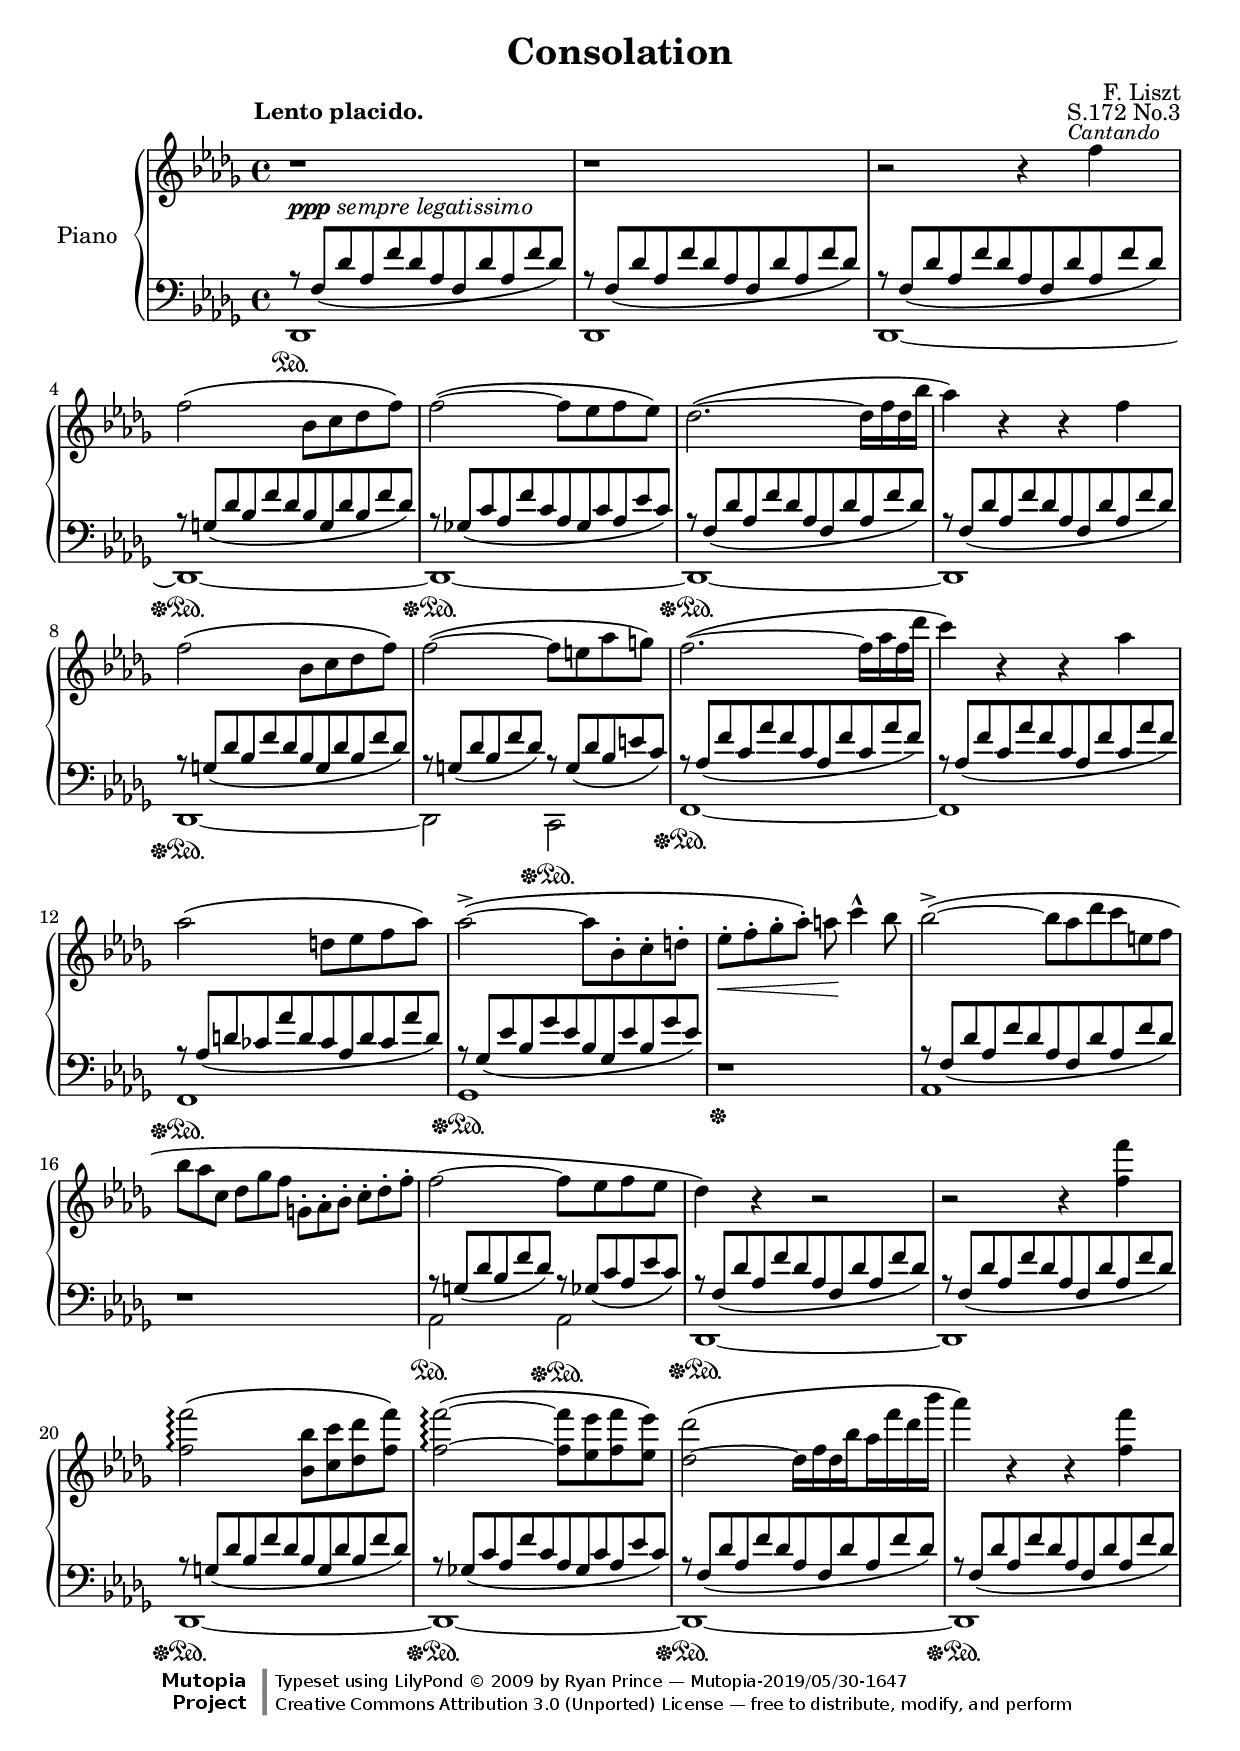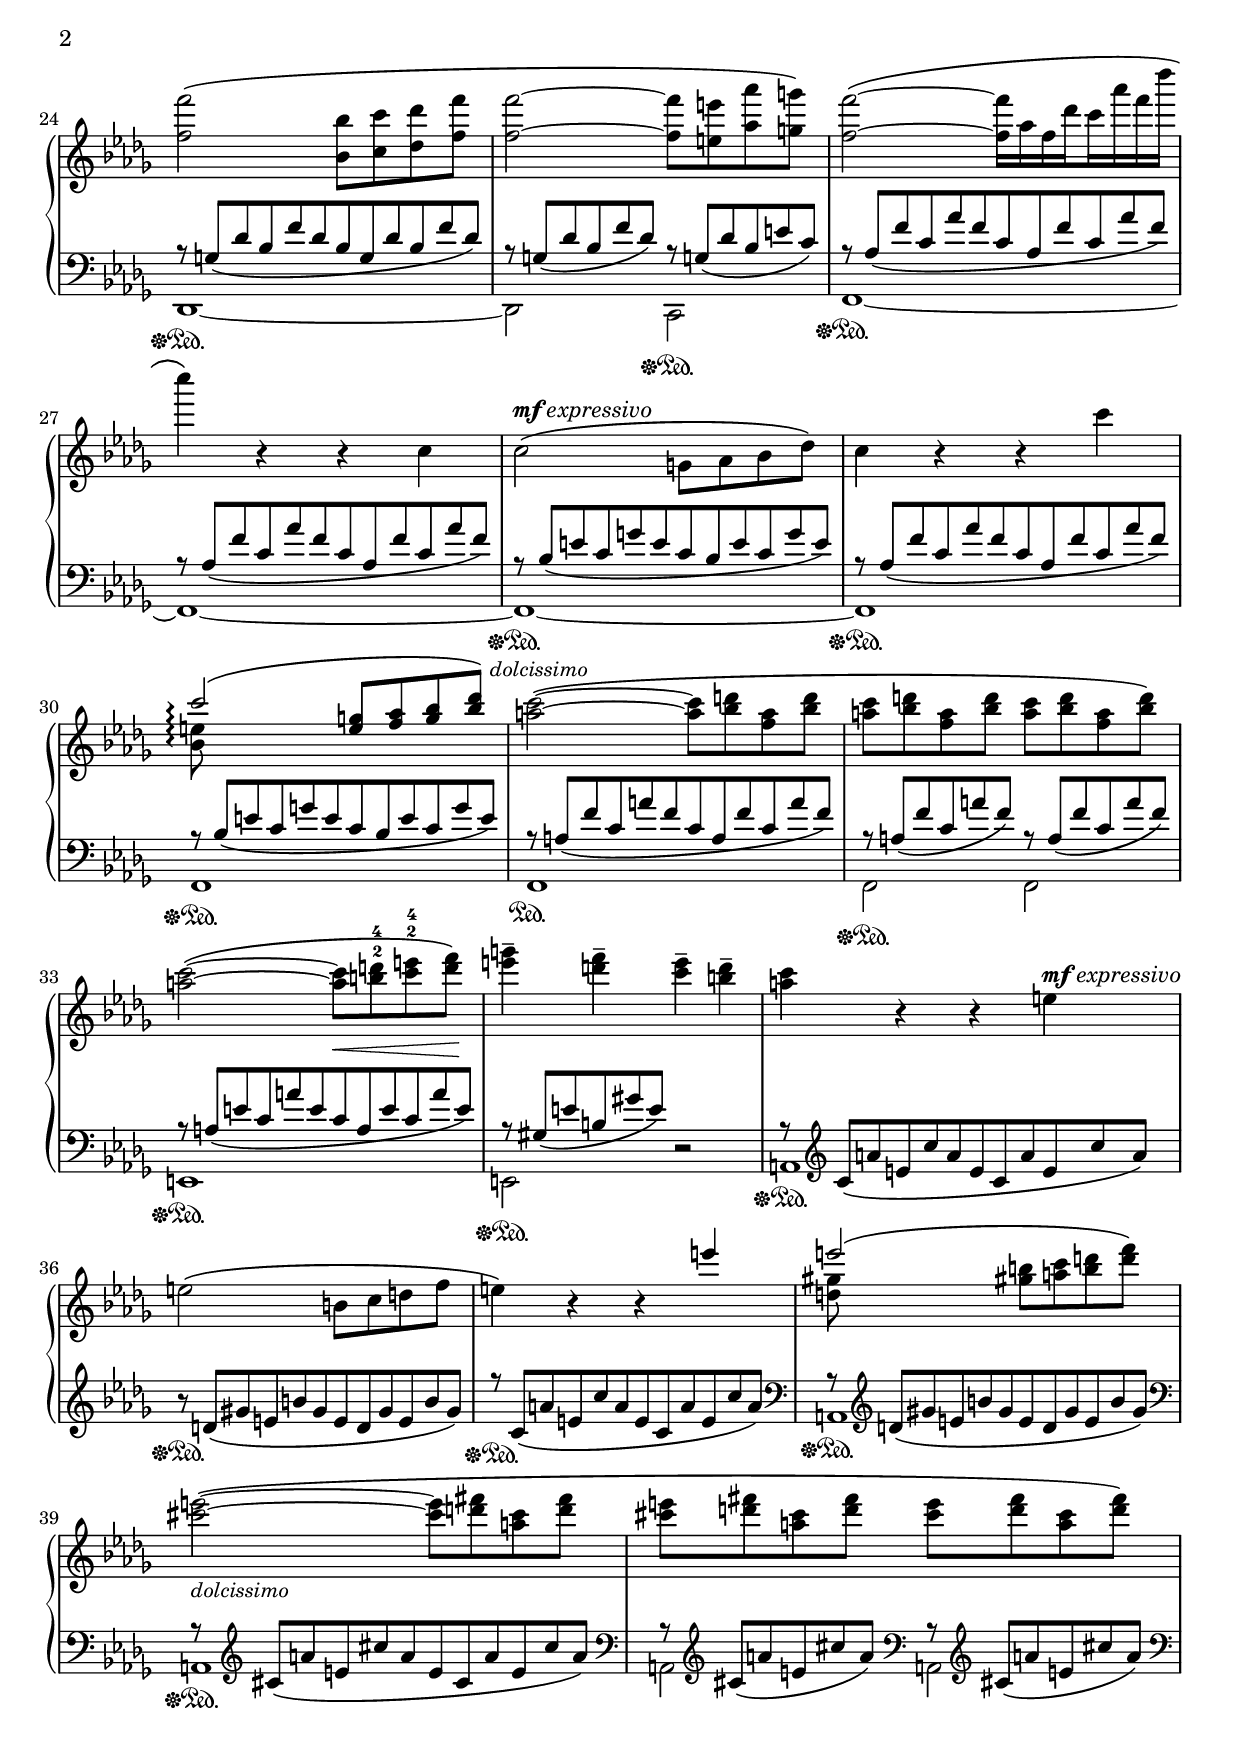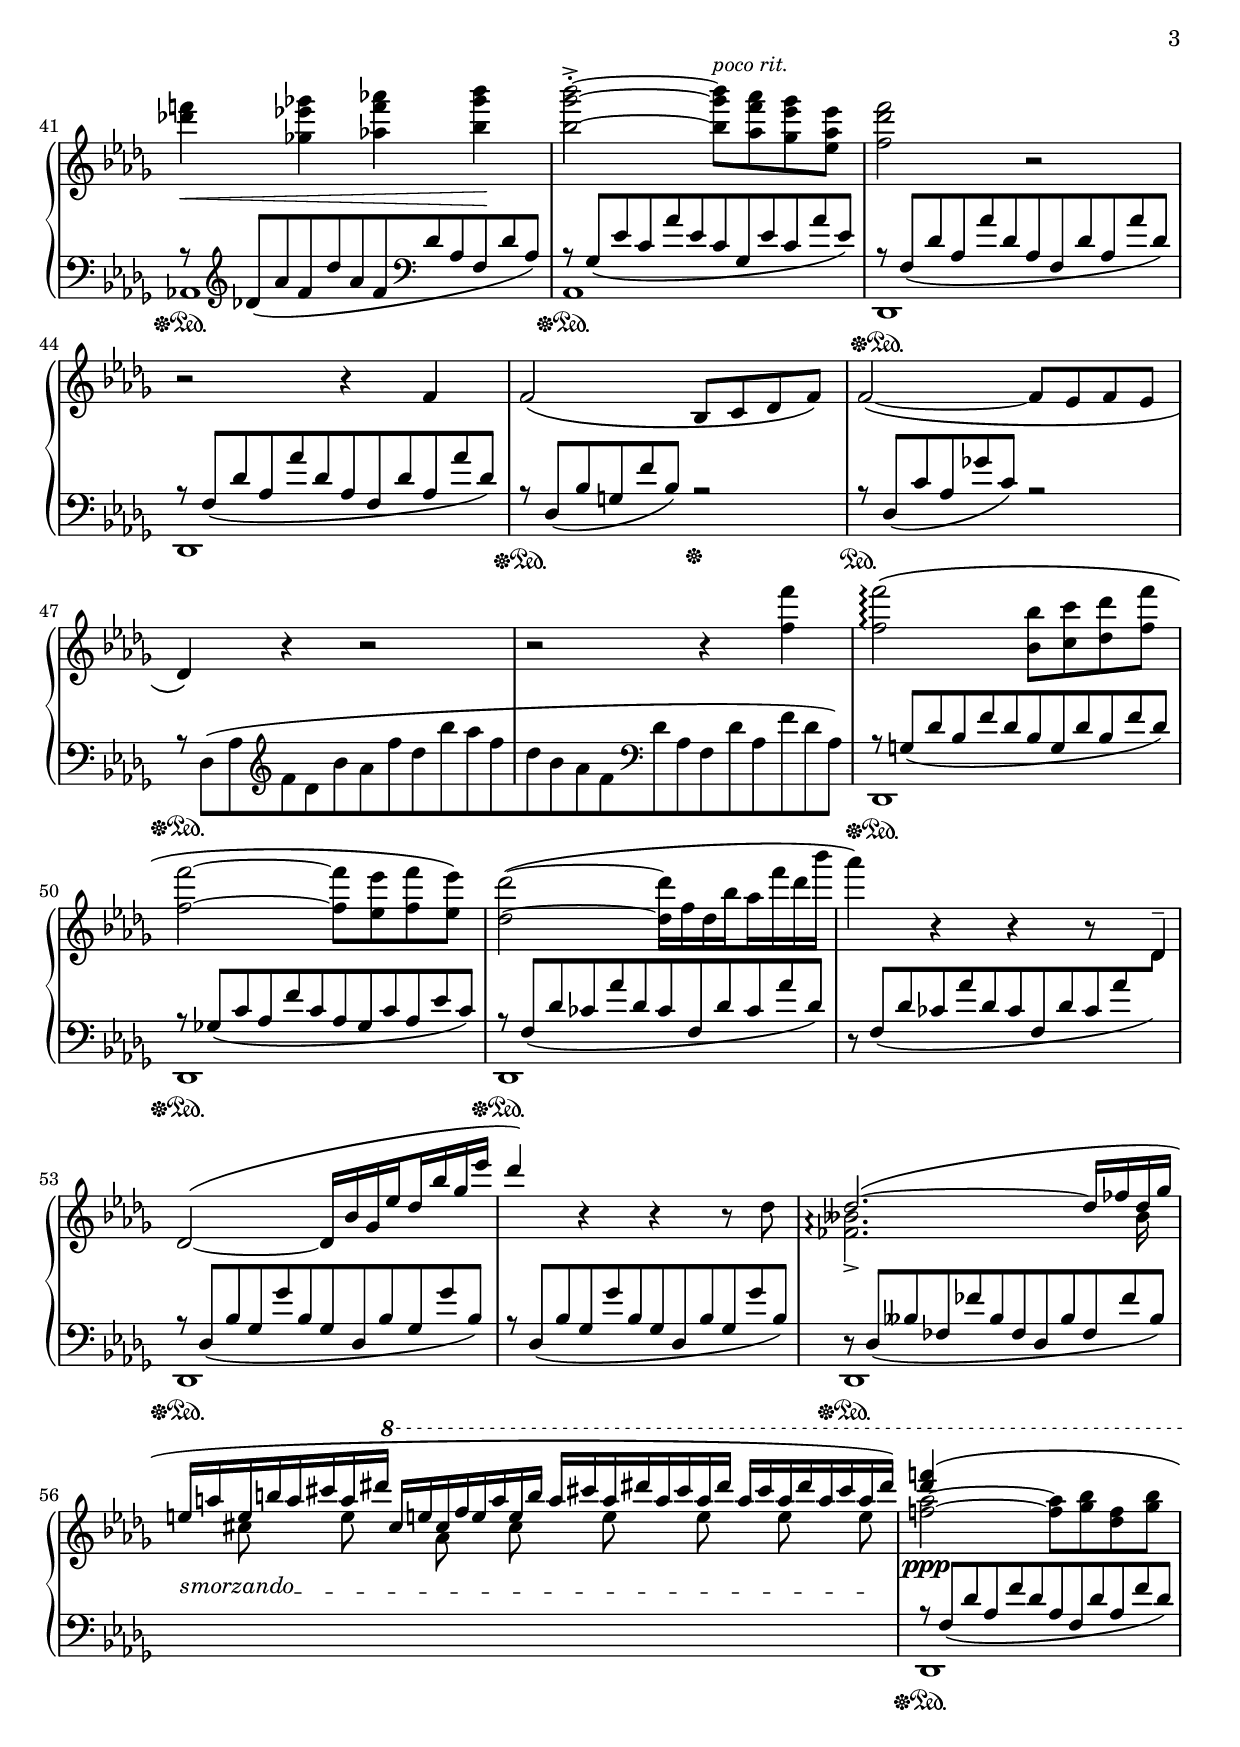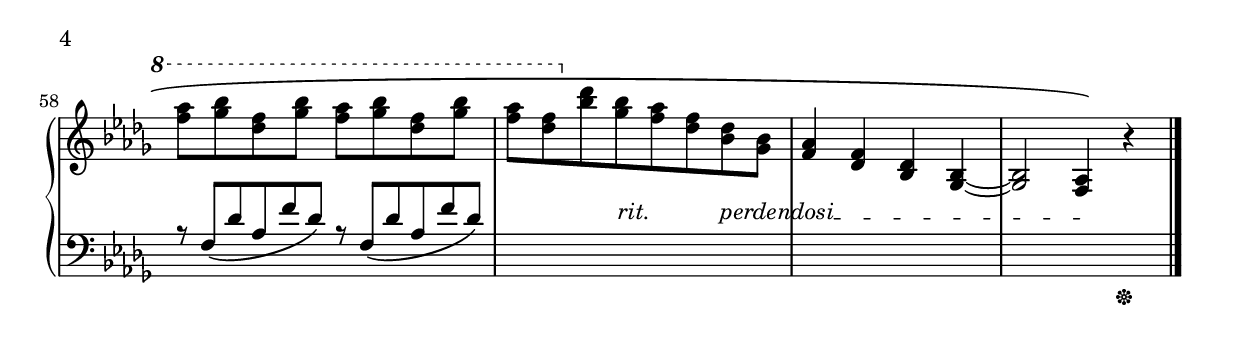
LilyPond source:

\version "2.18.0"

\header {

  title = "Consolation"
  composer = "F. Liszt"
  opus = "S.172 No.3"

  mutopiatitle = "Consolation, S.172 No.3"
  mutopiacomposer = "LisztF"
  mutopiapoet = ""
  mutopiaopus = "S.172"
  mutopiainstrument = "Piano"
  date = ""
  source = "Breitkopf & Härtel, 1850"
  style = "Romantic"
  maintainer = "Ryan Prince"
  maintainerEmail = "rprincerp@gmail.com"
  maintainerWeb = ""
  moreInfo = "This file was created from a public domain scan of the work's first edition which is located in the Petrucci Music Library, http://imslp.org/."

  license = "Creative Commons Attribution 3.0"
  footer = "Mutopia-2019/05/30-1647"
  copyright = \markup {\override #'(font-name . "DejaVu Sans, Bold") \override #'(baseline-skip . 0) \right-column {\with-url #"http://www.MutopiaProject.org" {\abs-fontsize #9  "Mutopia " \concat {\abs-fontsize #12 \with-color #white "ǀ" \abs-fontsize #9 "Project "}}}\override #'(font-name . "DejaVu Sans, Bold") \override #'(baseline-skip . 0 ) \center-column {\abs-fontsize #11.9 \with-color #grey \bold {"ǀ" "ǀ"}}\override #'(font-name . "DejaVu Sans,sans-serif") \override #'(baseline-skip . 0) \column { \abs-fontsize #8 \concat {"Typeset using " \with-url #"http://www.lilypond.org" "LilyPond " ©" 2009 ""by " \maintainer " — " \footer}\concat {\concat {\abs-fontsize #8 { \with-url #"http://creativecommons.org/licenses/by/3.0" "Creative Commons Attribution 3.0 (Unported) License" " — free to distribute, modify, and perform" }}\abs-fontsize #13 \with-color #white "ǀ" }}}
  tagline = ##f
}

\paper {
  system-count = #19		% this just fits the score into 4 pages, for both A4 and letter size
  }

\score {

\new PianoStaff <<

  \set PianoStaff.instrumentName = "Piano"
  \set PianoStaff.connectArpeggios = ##t
  \new Staff = "up" \relative c'' << { \time 4/4 \key des \major \clef treble \set subdivideBeams = ##t

    \stemDown b1\rest _\markup { \small \dynamic ppp \italic "sempre legatissimo" }		| % 1
    b1\rest											| % 2
    b2\rest b4\rest \once \override TextScript.extra-offset = #'(-2.0 . 0.0)f'
		^\markup { \small \italic "Cantando" }						| % 3
    f2\( bes,8 c des f\)									| % 4
    f2~\( f8 es f es\)										| % 5
    des2.~\( des16 f des bes'									| % 6
    aes4\) b,\rest b\rest f'									| % 7
    f2\( bes,8 c des f\)									| % 8
    f2~\( f8 e aes g\)										| % 9
    f2.~\( f16 aes f des'									| % 10
    c4\) b,\rest b\rest aes'									| % 11
    aes2\( d,8 es f aes\)									| % 12
    aes2~\(^> aes8 bes,-. c-. d-.								| % 13
    es-._\< f-. ges-. aes-.\) a\! c4^^ bes8							| % 14
    bes2~\(^> bes8*4/6[ aes des c e, f]								| % 15
    bes8*2/3[ aes c,] des[ ges f] g,-.[ aes-. bes-.] c-.[ des-. f-.]				| % 16
    f2~ f8 es f es										| % 17
    des4\) b\rest b2\rest									| % 18
    b\rest b4\rest <f' f'>									| % 19
    <f f'>2\arpeggio\( <bes, bes'>8 <c c'> <des des'> <f f'>\)					| % 20
    <f~ f'~>2\arpeggio\( <f f'>8 <es es'> <f f'> <es es'>\)					| % 21
    <des~ des'>2\( des16[ f des bes' aes f' des bes']						| % 22
    aes4\) b,,\rest b\rest <f' f'>								| % 23
    <f f'>2\( <bes, bes'>8 <c c'> <des des'> <f f'>						| % 24
    <f~ f'~>2 <f f'>8 <e e'> <aes aes'> <g g'>\)						| % 25
    <f~ f'~>2\( <f f'>16[ aes f des' c aes' f des']						| % 26
    c4\) b,,\rest b\rest c									| % 27
    c2\( g8[ aes bes des]\)									| % 28
    c4 b\rest b\rest c'										| % 29
    \stemUp c2\arpeggio\( <e, g>8[ <f aes> <g bes> <bes des>]\)					| % 30
    \stemDown <a~ c~>2\( <a c>8 <bes d> <f a> <bes d>						| % 31
    <a c> <bes d> <f a> <bes d> <a c> <bes d> <f a> <bes d>\)					| % 32
    <a~ c~>2\( <a c>8_\< <b^2 d^4> <c^2 e^4> <d f>\!\)						| % 33
    <e g>4-- <d f>-- <c e>-- <b d>--								| % 34
    <a c> b,\rest b\rest e									| % 35
    e2\( b8 c d f										| % 36
    e4\) b\rest b\rest \stemUp e'								| % 37
    e2\( \stemDown <gis,! b>8 <a c> <b d> <d f>\)						| % 38
    <cis~ e~>2\( <cis e>8 <d fis> <a cis> <d fis>						| % 39
    <cis e> <d fis> <a cis> <d fis> <cis e> <d fis> <a cis> <d fis>\)				| % 40
    <des! f!>4_\< <ges,! es'! ges!> <aes! f' aes!> <bes ges' bes>\!				| % 41
    <bes~ ges'~ bes~>2-.-> <bes ges' bes>8 ^\markup { \small \italic "poco rit." } <aes f' aes>
		<ges es' ges> <es aes es'>							| % 42
    <f des' f>2 b,\rest										| % 43
    \stemUp b\rest b4\rest f									| % 44
    f2_\( bes,8 c des f\)									| % 45
    f2_~_\( f8 es f es										| % 46
    des4\) b'4\rest b2\rest									| % 47
    \stemDown b2\rest b4\rest <f' f'>4								| % 48
    <f f'>2\(\arpeggio <bes, bes'>8 <c c'> <des des'> <f f'>					| % 49
    <f~ f'~>2 <f f'>8 <es es'> <f f'> <es es'>\)						| % 50
    <des~ des'~>2\( <des des'>16[ f des bes' aes f' des bes']					| % 51
    aes4\) b,,\rest b\rest b8*4/3\rest \stemUp des,4*1/3^-					| % 52
    des2_~^\( des16[ bes' ges es' des bes' ges es']						| % 53
    des4\) b,\rest b\rest b8\rest \stemDown des8						| % 54
    \stemUp des2.^~^\( des16 fes des ges							| % 55
    e16*1/2 a e b' a cis a dis \ottava #1 \set Staff.ottavation = #"8" cis e cis f e aes e bes'
		aes cis aes dis aes cis aes dis aes cis aes dis aes cis aes dis\)		| % 56
    <des f!>4\( s2.										| % 57
    \stemDown <f, aes>8 <ges bes> <des f> <ges bes> <f aes> <ges bes> <des f> <ges bes>		| % 58
    <f aes>[ <des f> \ottava #0 <bes des> <ges bes> <f aes> <des f> <bes des> <ges bes>]	| % 59
    \stemUp <f aes>4 <des f> <bes des> <ges_~ bes_~>						| % 60
    <ges bes>2 <f aes>4\) b'\rest							  \bar "|." % 61

  } \\ \relative c'' {

    \once \override TextScript.extra-offset = #'(-3.5 . 2.0) s1 ^\markup
		{ \bold "Lento placido." } 							| % 1
    s												| % 2
    s												| % 3
    s												| % 4
    s												| % 5
    s												| % 6
    s												| % 7
    s												| % 8
    s												| % 9
    s												| % 10
    s												| % 11
    s												| % 12
    s												| % 13
    s												| % 14
    s												| % 15
    s												| % 16
    s												| % 17
    s												| % 18
    s												| % 19
    s												| % 20
    s												| % 21
    s												| % 22
    s												| % 23
    s												| % 24
    s												| % 25
    s												| % 26
    s												| % 27
    s ^\markup { \small \dynamic mf \italic "expressivo" }					| % 28
    s1												| % 29
    <bes e>8\arpeggio s8 s2.									| % 30
    \once \override TextScript.extra-offset = #'(-3.5 . 0.0)
		s1 ^\markup { \small \italic "dolcissimo" }					| % 31
    s												| % 32
    s												| % 33
    s												| % 34
    s2. s4 ^\markup { \small \dynamic mf \italic "expressivo" }					| % 35
    s1												| % 36
    s												| % 37
    <d gis>8 s8 s2.										| % 38
    s1 _\markup { \small \italic "dolcissimo"  }						| % 39
    s												| % 40
    s												| % 41
    s												| % 42
    s												| % 43
    s												| % 44
    s												| % 45
    s												| % 46
    s												| % 47
    s												| % 48
    s												| % 49
    s												| % 50
    s												| % 51
    s												| % 52
    s												| % 53
    s												| % 54
    <fes, beses>2.\arpeggio _> s8 beses16 s16							| % 55
    \override TextSpanner.bound-details.left.text = \markup { \italic "smorzando" }
		\textSpannerDown s8*1/2\startTextSpan cis s e s a s cis s e s e s e
		s e\stopTextSpan								| % 56
    <f!^~ aes^~>2_\ppp <f aes>8 <ges bes> <des f> <ges bes>					| % 57
    s1												| % 58
    \override TextSpanner.bound-details.left.text = \markup
		{ \italic "rit.           perdendosi" }
    s8 s s s\startTextSpan s2									| % 59
    s1												| % 60
    s2 s2\stopTextSpan										| % 61

  } >>

  \new Staff = "down" \relative c << { \time 4/4 \key des \major \clef bass

    r8*8/12 f[_\( des' aes f' des aes f des' aes f' des]\)					| % 1
    r f,[_\( des' aes f' des aes f des' aes f' des]\)						| % 2
    r f,[_\( des' aes f' des aes f des' aes f' des]\)						| % 3
    r g,[_\( des' bes f' des bes g des' bes f' des]\)						| % 4
    r ges,![_\( c aes f' c aes ges c aes es' c]\)						| % 5
    r f,[_\( des' aes f' des aes f des' aes f' des]\)						| % 6
    r f,[_\( des' aes f' des aes f des' aes f' des]\)						| % 7
    r g,[_\( des' bes f' des bes g des' bes f' des]\)						| % 8
    r g,[_\( des' bes f' des]\) r g,[_\( des' bes e c]\)					| % 9
    r aes[_\( f' c aes' f c aes f' c aes' f]\)							| % 10
    r aes,[_\( f' c aes' f c aes f' c aes' f]\)							| % 11
    r aes,[_\( d ces aes' d, ces aes d ces aes' d,]\)						| % 12
    r ges,[_\( es' bes ges' es bes ges es' bes ges' es]\)					| % 13
    d,1\rest											| % 14
    r8*8/12 f[_\( des' aes f' des aes f des' aes f' des]\)					| % 15
    d,1\rest											| % 16
    r8*8/12 g[_\( des' bes f' des]\) r ges,[_\( c aes es' c]\)					| % 17
    r f,[_\( des' aes f' des aes f des' aes f' des]\)						| % 18
    r f,[_\( des' aes f' des aes f des' aes f' des]\)						| % 19
    r g,[_\( des' bes f' des bes g des' bes f' des]\)						| % 20
    r ges,![_\( c aes f' c aes ges c aes es' c]\)						| % 21
    r f,[_\( des' aes f' des aes f des' aes f' des]\)						| % 22
    r f,[_\( des' aes f' des aes f des' aes f' des]\)						| % 23
    r g,[_\( des' bes f' des bes g des' bes f' des]\)						| % 24
    r g,[_\( des' bes f' des]\) r g,![_\( des' bes e c]\)					| % 25
    r aes[_\( f' c aes' f c aes f' c aes' f]\)							| % 26
    r aes,[_\( f' c aes' f c aes f' c aes' f]\)							| % 27
    r bes,[_\( e c g' e c bes e c g' e]\)							| % 28
    r aes,[_\( f' c aes' f c aes f' c aes' f]\)							| % 29
    r bes,[_\( e c g' e c bes e c g' e]\)							| % 30
    r a,[_\( f' c a' f c a f' c a' f]\)								| % 31
    r a,[_\( f' c a' f]\) r a,[_\( f' c a' f]\)							| % 32
    r a,[_\( e' c a' e c a e' c a' e]\)								| % 33
    r gis,[_\( e' b gis' e]\) d,2\rest								| % 34
    r8*8/12 \clef treble c'[_\( a' e c' a e c a' e c' a]\)					| % 35
    b\rest d,[_\( gis e b' gis e d gis e b' gis]\)						| % 36
    r c,[_\( a' e c' a e c a' e c' a]\) \clef bass						| % 37
    r \clef treble d,[_\( gis e b' gis e d gis e b' gis]\) \clef bass				| % 38
    r \clef treble cis,[_\( a' e cis' a e cis a' e cis' a]\) \clef bass				| % 39
    r \clef treble cis,[_\( a' e cis' a]\) \clef bass r \clef treble cis,[_\(
		a' e cis' a]\) \clef bass							| % 40
    r \clef treble des,![_\( aes' f des' aes f \clef bass des aes f des' aes]\)			| % 41
    r ges[_\( es' c aes' es c ges es' c aes' es]\)						| % 42
    r f,[_\( des' aes aes' des, aes f des' aes aes' des,]\)					| % 43
    r f,[_\( des' aes aes' des, aes f des' aes aes' des,]\)					| % 44
    r des,[_\( bes' g f' bes,]\) r2								| % 45
    r8*8/12 des,[_\( c' aes ges'! c,]\) r2							| % 46
    \stemDown r8*8/12 des,[^\( aes' \clef treble f' des bes' aes f' des bes' aes f		| % 47
    des bes aes f \clef bass des aes f des' aes f' des aes]\)					| % 48
    \stemUp r g[_\( des' bes f' des bes g des' bes f' des]\)					| % 49
    r ges,![_\( c aes f' c aes ges c aes es' c]\)						| % 50
    r f,[_\( des' ces aes' des, ces f, des' ces aes' des,]\)					| % 51
    \override Beam.positions = #'(7 . 7)
    d,\rest f[_\( des' ces aes' des, ces f, des' ces aes' \change Staff="up"
		\stemDown des,]\)								| % 52
    \revert Beam.positions
    \change Staff="down" \stemUp r des,[_\( bes' ges ges' bes, ges des bes' ges ges'
		bes,]\)										| % 53
    \change Staff="down" \stemUp r des,[_\( bes' ges ges' bes, ges des bes' ges ges'
		bes,]\)										| % 54
    d,\rest des[_\( beses' fes fes' beses, fes des beses' fes fes' beses,]\)			| % 55
    s1												| % 56
    r8*8/12 f[_\( des' aes f' des aes f des' aes f' des]\)					| % 57
    r f,[_\( des' aes f' des]\) r f,[_\( des' aes f' des]\)					| % 58
    s1												| % 59
    s												| % 60
    s												| % 61

  } \\ \relative c, {

    \stemDown des1 \sustainOn									| % 1
    des												| % 2
    des~											| % 3
    des~ \sustainOff \sustainOn									| % 4
    des~ \sustainOff \sustainOn									| % 5
    des~ \sustainOff \sustainOn									| % 6
    des												| % 7
    des~ \sustainOff \sustainOn									| % 8
    des2 c \sustainOff \sustainOn								| % 9
    f1~ \sustainOff \sustainOn									| % 10
    f												| % 11
    f \sustainOff \sustainOn									| % 12
    ges \sustainOff \sustainOn									| % 13
    s \sustainOff										| % 14
    aes												| % 15
    s												| % 16
    aes2 \sustainOn aes \sustainOff \sustainOn							| % 17
    des,1~ \sustainOff \sustainOn								| % 18
    des												| % 19
    des~ \sustainOff \sustainOn									| % 20
    des~ \sustainOff \sustainOn									| % 21
    des~ \sustainOff \sustainOn									| % 22
    des \sustainOff \sustainOn									| % 23
    des~ \sustainOff \sustainOn									| % 24
    des2 c2 \sustainOff \sustainOn								| % 25
    f1~ \sustainOff \sustainOn									| % 26
    f~												| % 27
    f~ \sustainOff \sustainOn									| % 28
    f \sustainOff \sustainOn									| % 29
    f \sustainOff \sustainOn									| % 30
    f \sustainOn										| % 31
    f2 \sustainOff \sustainOn f									| % 32
    e1 \sustainOff \sustainOn									| % 33
    e2 \sustainOff \sustainOn s									| % 34
    a1*1/8 \sustainOff \sustainOn s8 s2.							| % 35
    s1 \sustainOff \sustainOn									| % 36
    s \sustainOff \sustainOn									| % 37
    a1*1/8 \sustainOff \sustainOn s8 s2.							| % 38
    a1*1/8 \sustainOff \sustainOn s8 s2.							| % 39
    a2*1/4 s4. a!2*1/4 s4.									| % 40
    aes!1*1/8 \sustainOff \sustainOn s8 s2.							| % 41
    aes1 \sustainOff \sustainOn									| % 42
    des, \sustainOff \sustainOn									| % 43
    des												| % 44
    s2 \sustainOff \sustainOn s2 \sustainOff							| % 45
    s1 \sustainOn										| % 46
    s \sustainOff \sustainOn									| % 47
    s												| % 48
    des \sustainOff \sustainOn									| % 49
    des \sustainOff \sustainOn									| % 50
    des \sustainOff \sustainOn									| % 51
    s												| % 52
    des \sustainOff \sustainOn									| % 53
    s												| % 54
    des \sustainOff \sustainOn									| % 55
    s												| % 56
    des \sustainOff \sustainOn									| % 57
    s												| % 58
    s												| % 59
    s												| % 60
    s4 s s s \sustainOff									| % 61

  } >>
>>

\layout {}
\midi {}

}
